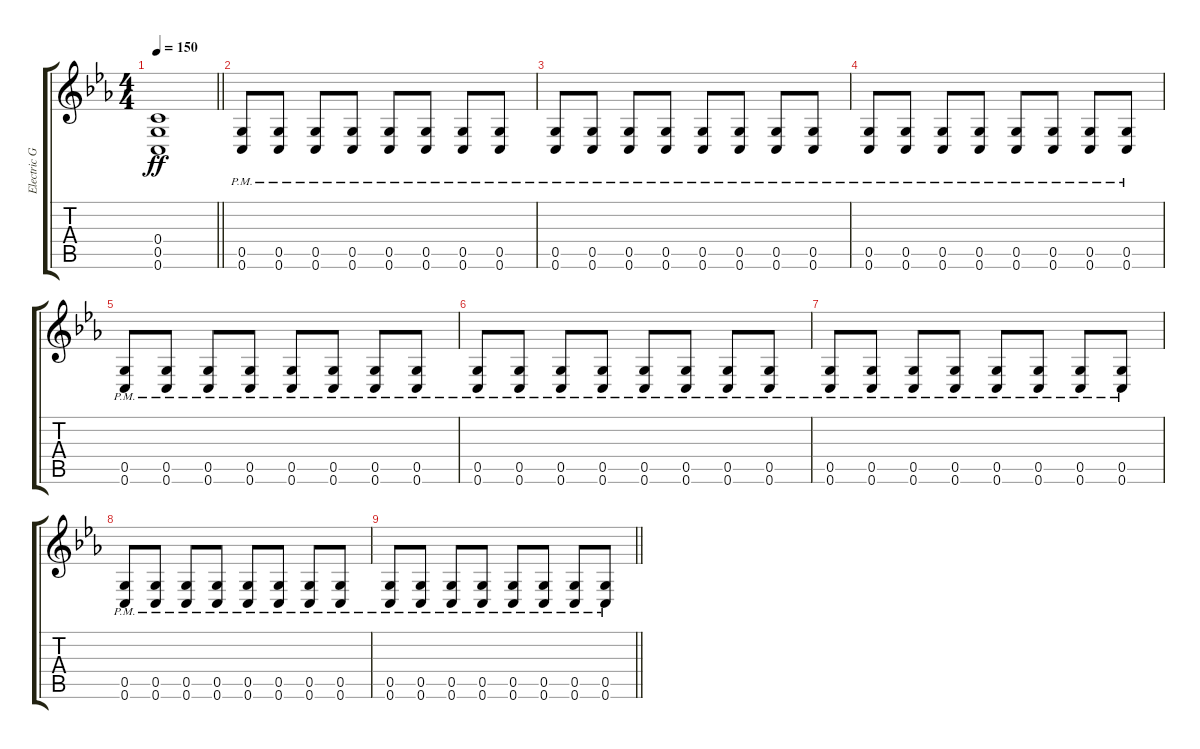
\track ("Electric Guitar 2" "Electric G") {instrument overdrivenguitar}
\staff {score tabs}
\tuning (D4 A3 F3 C3 G2 C2) {hide}
\ts (4 4)
\tempo 150
\clef g2
\barLineRight lightlight
\ks cminor
(0.4{t} 0.5{t} 0.6{t}).1{dy ff} |
\section ("" "")
(0.5{pm} 0.6{pm}).8 (0.5{pm} 0.6{pm}).8 (0.5{pm} 0.6{pm}).8 (0.5{pm} 0.6{pm}).8 (0.5{pm} 0.6{pm}).8 (0.5{pm} 0.6{pm}).8 (0.5{pm} 0.6{pm}).8 (0.5{pm} 0.6{pm}).8 |
(0.5{pm} 0.6{pm}).8 (0.5{pm} 0.6{pm}).8 (0.5{pm} 0.6{pm}).8 (0.5{pm} 0.6{pm}).8 (0.5{pm} 0.6{pm}).8 (0.5{pm} 0.6{pm}).8 (0.5{pm} 0.6{pm}).8 (0.5{pm} 0.6{pm}).8 |
(0.5{pm} 0.6{pm}).8 (0.5{pm} 0.6{pm}).8 (0.5{pm} 0.6{pm}).8 (0.5{pm} 0.6{pm}).8 (0.5{pm} 0.6{pm}).8 (0.5{pm} 0.6{pm}).8 (0.5{pm} 0.6{pm}).8 (0.5{pm} 0.6{pm}).8 |
(0.5{pm} 0.6{pm}).8 (0.5{pm} 0.6{pm}).8 (0.5{pm} 0.6{pm}).8 (0.5{pm} 0.6{pm}).8 (0.5{pm} 0.6{pm}).8 (0.5{pm} 0.6{pm}).8 (0.5{pm} 0.6{pm}).8 (0.5{pm} 0.6{pm}).8 |
(0.5{pm} 0.6{pm}).8 (0.5{pm} 0.6{pm}).8 (0.5{pm} 0.6{pm}).8 (0.5{pm} 0.6{pm}).8 (0.5{pm} 0.6{pm}).8 (0.5{pm} 0.6{pm}).8 (0.5{pm} 0.6{pm}).8 (0.5{pm} 0.6{pm}).8 |
(0.5{pm} 0.6{pm}).8 (0.5{pm} 0.6{pm}).8 (0.5{pm} 0.6{pm}).8 (0.5{pm} 0.6{pm}).8 (0.5{pm} 0.6{pm}).8 (0.5{pm} 0.6{pm}).8 (0.5{pm} 0.6{pm}).8 (0.5{pm} 0.6{pm}).8 |
(0.5{pm} 0.6{pm}).8 (0.5{pm} 0.6{pm}).8 (0.5{pm} 0.6{pm}).8 (0.5{pm} 0.6{pm}).8 (0.5{pm} 0.6{pm}).8 (0.5{pm} 0.6{pm}).8 (0.5{pm} 0.6{pm}).8 (0.5{pm} 0.6{pm}).8 |
\barLineRight lightlight
(0.5{pm} 0.6{pm}).8 (0.5{pm} 0.6{pm}).8 (0.5{pm} 0.6{pm}).8 (0.5{pm} 0.6{pm}).8 (0.5{pm} 0.6{pm}).8 (0.5{pm} 0.6{pm}).8 (0.5{pm} 0.6{pm}).8 (0.5{pm} 0.6{pm}).8
